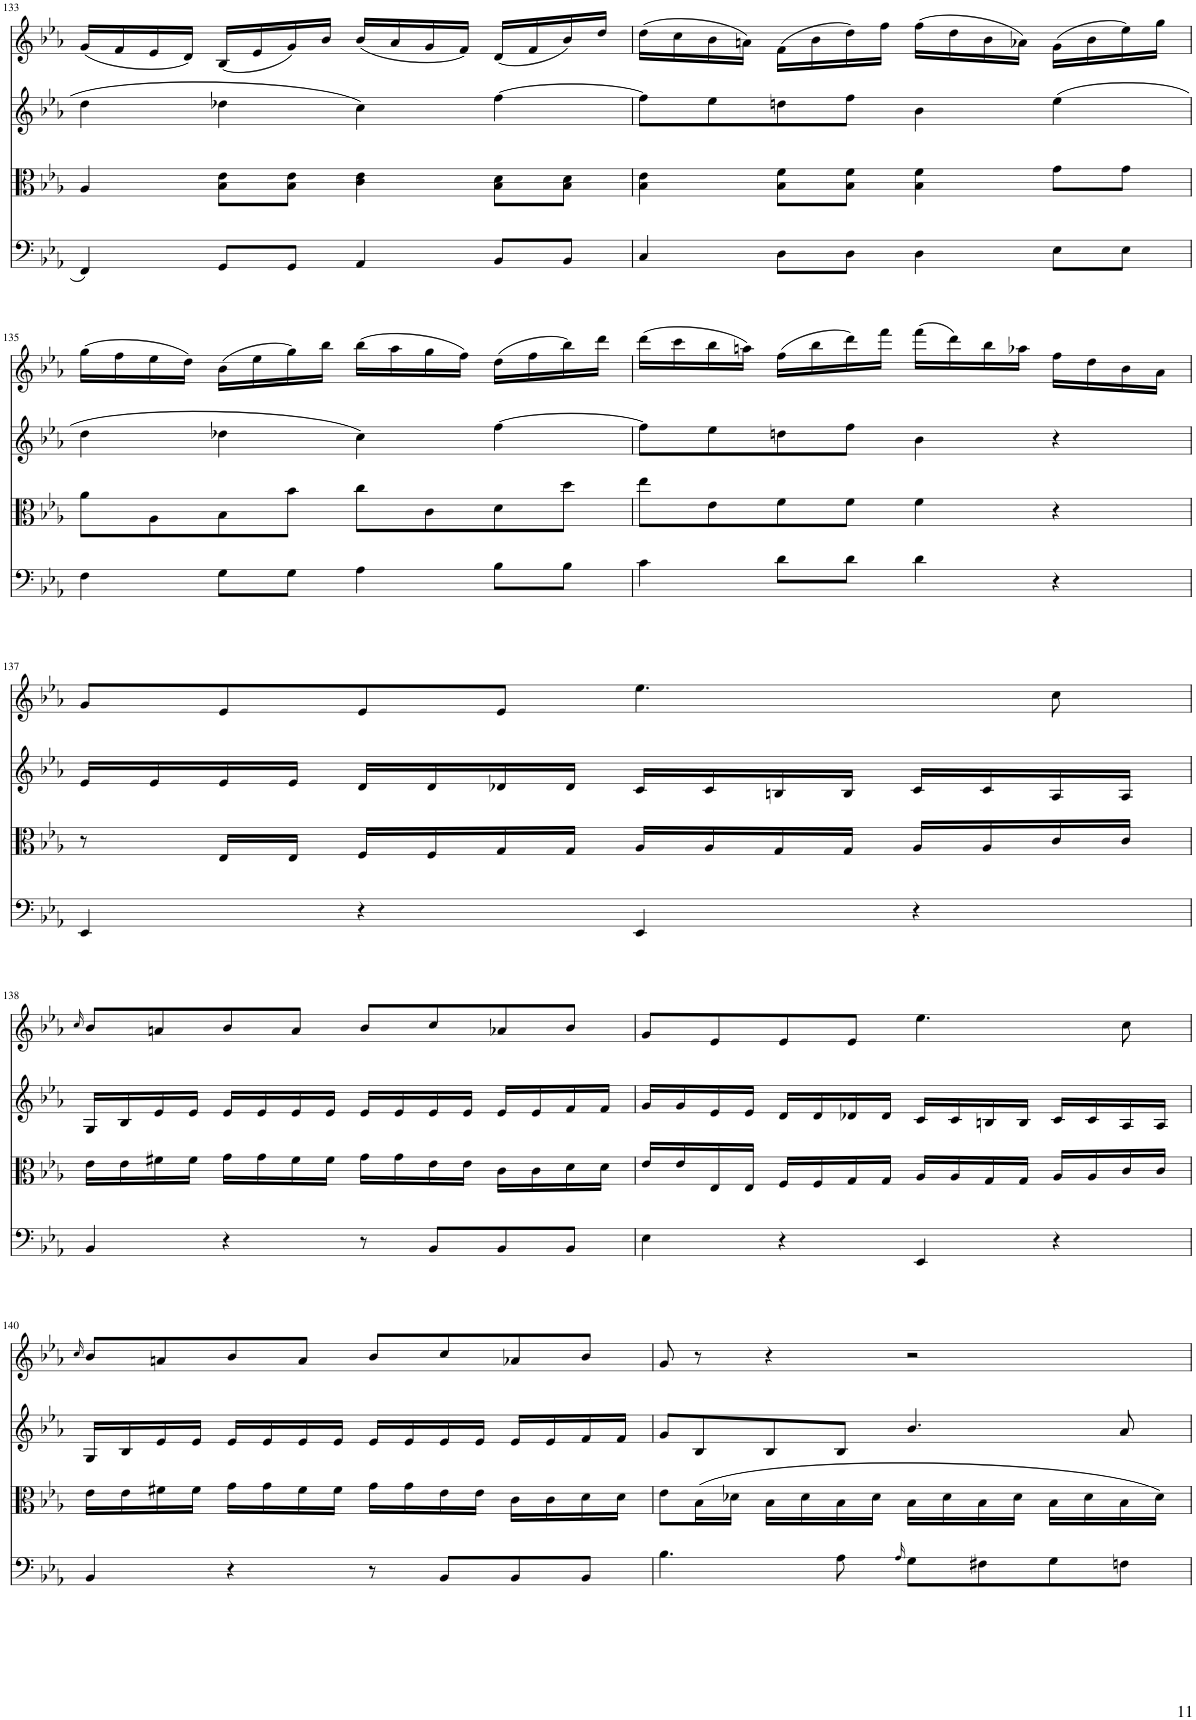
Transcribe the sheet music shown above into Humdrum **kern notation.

**kern	**kern	**kern	**kern
*part4	*part3	*part2	*part1
*staff4	*staff3	*staff2	*staff1
*I"Piano	*I"Piano	*I"Piano	*I"Piano
*I'Pno	*I'Pno	*I'Pno	*I'Pno
!!LO:PB:g=z
*clefF4	*clefC3	*clefG2	*clefG2
*k[b-e-a-]	*k[b-e-a-]	*k[b-e-a-]	*k[b-e-a-]
*M4/4	*M4/4	*M4/4	*M4/4
*met(c)	*met(c)	*met(c)	*met(c)
=133	=133	=133	=133
4FF/	4A-/	4dd\	(16g/LL
.	.	.	16f/
.	.	.	16e-/
.	.	.	16d/JJ)
8GG/L	8B-\ 8e-\L	4dd-X\	(16B-/LL
.	.	.	16e-/
8GG/J	8B-\ 8e-\J	.	16g/)
.	.	.	16b-/JJ
4AA-/	4c\ 4e-\	4cc\	(16b-/LL
.	.	.	16a-/
.	.	.	16g/
.	.	.	16f/JJ)
8BB-/L	8B-\ 8d\L	[4ff\	(16d/LL
.	.	.	16f/
8BB-/J	8B-\ 8d\J	.	16b-/)
.	.	.	16dd/JJ
=134	=134	=134	=134
4C/	4B-\ 4e-\	8ff\L]	(16dd\LL
.	.	.	16cc\
.	.	8ee-\	16b-\
.	.	.	16an\JJ)
8D\L	8B-\ 8f\L	8ddn\	(16f\LL
.	.	.	16b-\
8D\J	8B-\ 8f\J	8ff\J	16dd\)
.	.	.	16ff\JJ
4D\	4B-\ 4f\	4b-\	(16ff\LL
.	.	.	16dd\
.	.	.	16b-\
.	.	.	16a-X\JJ)
8E-\L	8g\L	(4ee-\	(16g\LL
.	.	.	16b-\
8E-\J	8g\J	.	16ee-\)
.	.	.	16gg\JJ
!!LO:LB:g=z
=135	=135	=135	=135
4F\	8a-\L	4dd\	(16gg\LL
.	.	.	16ff\
.	8A-\	.	16ee-\
.	.	.	16dd\JJ)
8G\L	8B-\	4dd-X\	(16b-\LL
.	.	.	16ee-\
8G\J	8b-\J	.	16gg\)
.	.	.	16bb-\JJ
4A-\	8cc\L	4cc\)	(16bb-\LL
.	.	.	16aa-\
.	8c\	.	16gg\
.	.	.	16ff\JJ)
8B-\L	8d\	[4ff\	(16dd\LL
.	.	.	16ff\
8B-\J	8dd\J	.	16bb-\)
.	.	.	16ddd\JJ
=136	=136	=136	=136
4c\	8ee-\L	8ff\L]	(16ddd\LL
.	.	.	16ccc\
.	8e-\	8ee-\	16bb-\
.	.	.	16aan\JJ)
8d\L	8f\	8ddn\	(16ff\LL
.	.	.	16bb-\
8d\J	8f\J	8ff\J	16ddd\)
.	.	.	16fff\JJ
4d\	4f\	4b-\	(16fff\LL
.	.	.	16ddd\)
.	.	.	16bb-\
.	.	.	16aa-X\JJ
4r	4r	4r	16ff\LL
.	.	.	16dd\
.	.	.	16b-\
.	.	.	16a-\JJ
!!LO:LB:g=z
=137	=137	=137	=137
4EE-/	8r	16e-/LL	8g/L
.	.	16e-/	.
.	16E-/LL	16e-/	8e-/
.	16E-/JJ	16e-/JJ	.
4r	16F/LL	16d/LL	8e-/
.	16F/	16d/	.
.	16G/	16d-X/	8e-/J
.	16G/JJ	16d-/JJ	.
4EE-/	16A-/LL	16c/LL	4.ee-\
.	16A-/	16c/	.
.	16G/	16Bn/	.
.	16G/JJ	16B/JJ	.
4r	16A-/LL	16c/LL	.
.	16A-/	16c/	.
.	16c/	16A-/	8cc\
.	16c/JJ	16A-/JJ	.
!!LO:LB:g=z
=138	=138	=138	=138
.	.	.	16qcc/
4BB-/	16e-\LL	16G/LL	8b-/L
.	16e-\	16B-/	.
.	16f#X\	16e-/	8an/
.	16f#\JJ	16e-/JJ	.
4r	16g\LL	16e-/LL	8b-/
.	16g\	16e-/	.
.	16f#\	16e-/	8a/J
.	16f#\JJ	16e-/JJ	.
8r	16g\LL	16e-/LL	8b-/L
.	16g\	16e-/	.
8BB-/L	16e-\	16e-/	8cc/
.	16e-\JJ	16e-/JJ	.
8BB-/	16c\LL	16e-/LL	8a-X/
.	16c\	16e-/	.
8BB-/J	16d\	16f/	8b-/J
.	16d\JJ	16f/JJ	.
=139	=139	=139	=139
4E-\	16e-/LL	16g/LL	8g/L
.	16e-/	16g/	.
.	16E-/	16e-/	8e-/
.	16E-/JJ	16e-/JJ	.
4r	16F/LL	16d/LL	8e-/
.	16F/	16d/	.
.	16G/	16d-X/	8e-/J
.	16G/JJ	16d-/JJ	.
4EE-/	16A-/LL	16c/LL	4.ee-\
.	16A-/	16c/	.
.	16G/	16Bn/	.
.	16G/JJ	16B/JJ	.
4r	16A-/LL	16c/LL	.
.	16A-/	16c/	.
.	16c/	16A-/	8cc\
.	16c/JJ	16A-/JJ	.
!!LO:LB:g=z
=140	=140	=140	=140
.	.	.	16qcc/
4BB-/	16e-\LL	16G/LL	8b-/L
.	16e-\	16B-/	.
.	16f#X\	16e-/	8an/
.	16f#\JJ	16e-/JJ	.
4r	16g\LL	16e-/LL	8b-/
.	16g\	16e-/	.
.	16f#\	16e-/	8a/J
.	16f#\JJ	16e-/JJ	.
8r	16g\LL	16e-/LL	8b-/L
.	16g\	16e-/	.
8BB-/L	16e-\	16e-/	8cc/
.	16e-\JJ	16e-/JJ	.
8BB-/	16c\LL	16e-/LL	8a-X/
.	16c\	16e-/	.
8BB-/J	16d\	16f/	8b-/J
.	16d\JJ	16f/JJ	.
=141	=141	=141	=141
4.B-\	8e-\L	8g/L	8g/
.	(16B-\L	8B-/	8r
.	16d-X\JJ	.	.
.	16B-\LL	8B-/	4r
.	16d-\	.	.
8A-\	16B-\	8B-/J	.
.	16d-\JJ	.	.
16qA-/	.	.	.
8G\L	16B-\LL	4.b-/	2r
.	16d-\	.	.
8F#X\	16B-\	.	.
.	16d-\JJ	.	.
8G\	16B-\LL	.	.
.	16d-\	.	.
8Fn\J	16B-\	8a-/	.
.	16d-\JJ)	.	.
=	=	=	=
*-	*-	*-	*-
